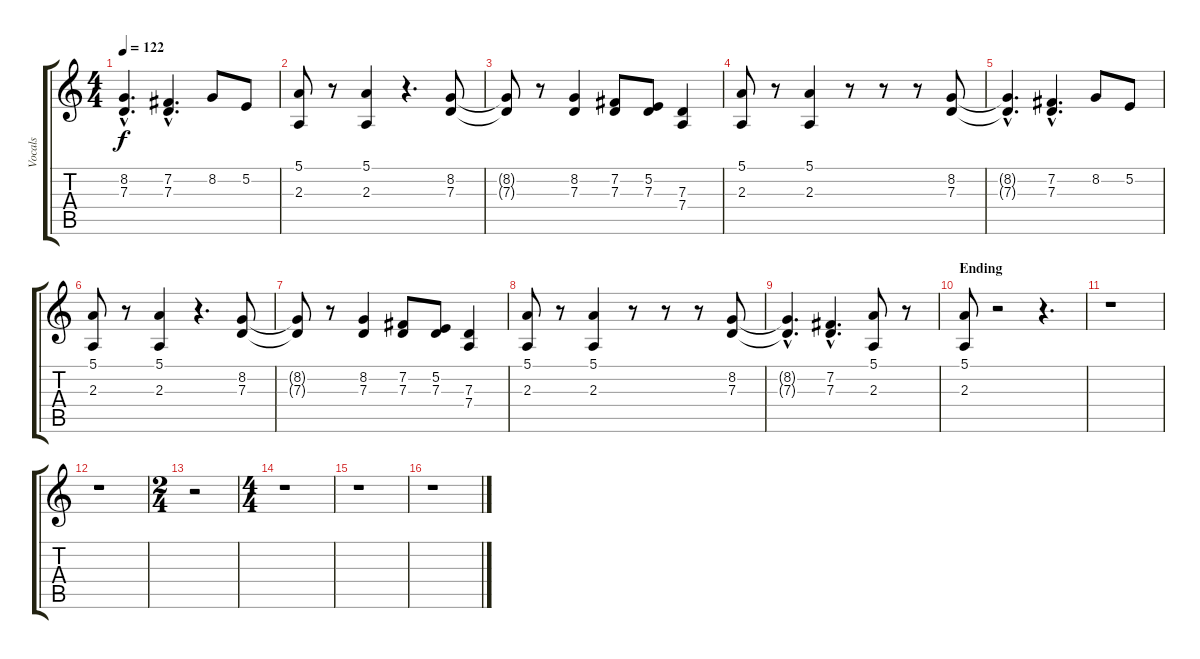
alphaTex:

\track ("Vocals" "Vocals") {instrument lead6voice}
\staff {score tabs}
\tuning (E4 B3 G3 D3 A2 E2) {hide}
\ts (4 4)
\tempo 122
\clef g2
\ks aminor
(8.2{hac t} 7.3{hac t}).4{d dy f} (7.2{hac} 7.3{hac}).4{d} 8.2.8 5.2.8 |
(5.1 2.3).8 r.8 (5.1 2.3).4 r.4{d} (8.2 7.3).8 |
(8.2{t} 7.3{t}).8 r.8 (8.2 7.3).4 (7.2 7.3).8 (5.2 7.3).8 (7.3 7.4).4 |
(5.1 2.3).8 r.8 (5.1 2.3).4 r.8 r.8 r.8 (8.2 7.3).8 |
(8.2{hac t} 7.3{hac t}).4{d} (7.2{hac} 7.3{hac}).4{d} 8.2.8 5.2.8 |
(5.1 2.3).8 r.8 (5.1 2.3).4 r.4{d} (8.2 7.3).8 |
(8.2{t} 7.3{t}).8 r.8 (8.2 7.3).4 (7.2 7.3).8 (5.2 7.3).8 (7.3 7.4).4 |
(5.1 2.3).8 r.8 (5.1 2.3).4 r.8 r.8 r.8 (8.2 7.3).8 |
(8.2{hac t} 7.3{hac t}).4{d} (7.2{hac} 7.3{hac}).4{d} (5.1 2.3).8 r.8 |
\section ("" "Ending")
(5.1 2.3).8 r.2 r.4{d} |
r.1 |
r.1 |
\ts (2 4)
r.2 |
\ts (4 4)
r.1 |
r.1 |
r.1
